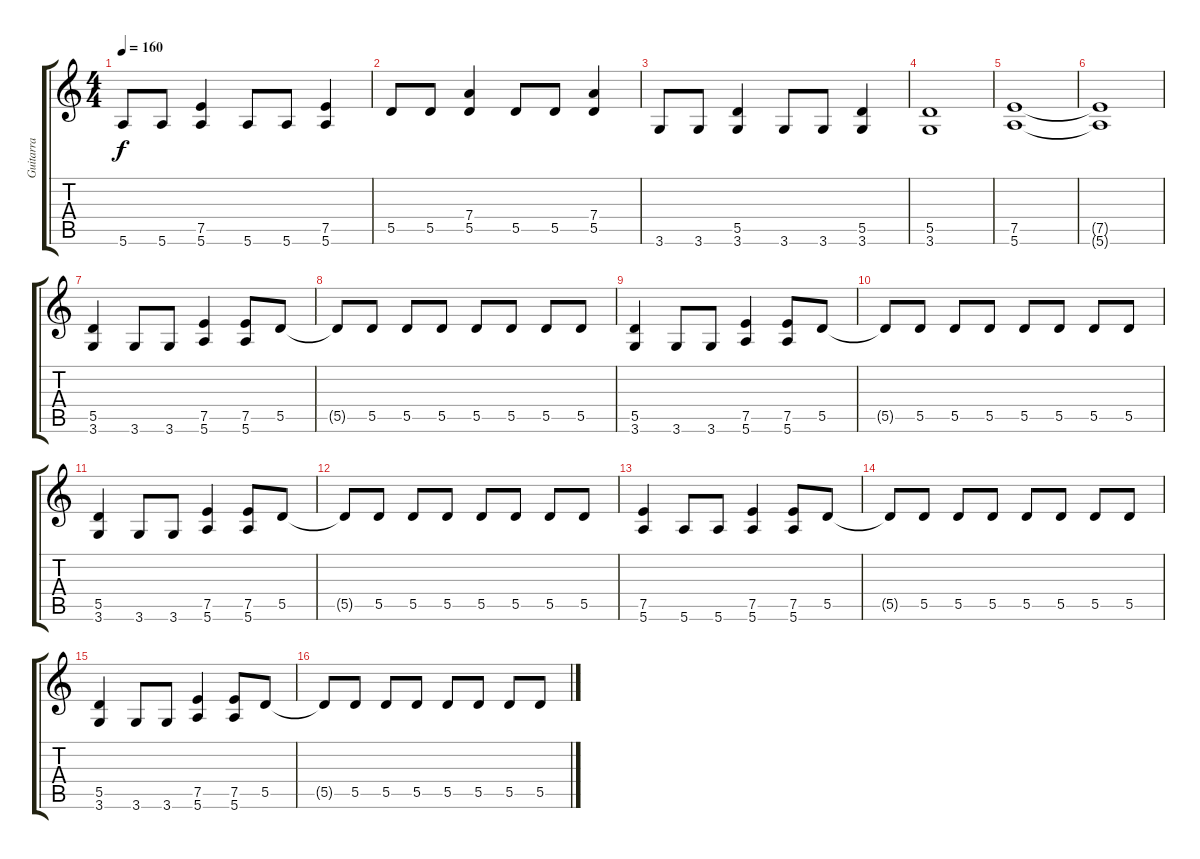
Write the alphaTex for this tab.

\track ("Guitarra" "Guitarra") {instrument overdrivenguitar}
\staff {score tabs}
\tuning (E4 B3 G3 D3 A2 E2) {hide}
\ts (4 4)
\tempo 160
\clef g2
\ks c
5.6.8{dy f} 5.6.8 (7.5 5.6).4 5.6.8 5.6.8 (7.5 5.6).4 |
5.5.8 5.5.8 (7.4 5.5).4 5.5.8 5.5.8 (7.4 5.5).4 |
3.6.8 3.6.8 (5.5 3.6).4 3.6.8 3.6.8 (5.5 3.6).4 |
(5.5 3.6).1 |
(7.5 5.6).1 |
(7.5{t} 5.6{t}).1 |
(5.5 3.6).4 3.6.8 3.6.8 (7.5 5.6).4 (7.5 5.6).8 5.5.8 |
5.5{t}.8 5.5.8 5.5.8 5.5.8 5.5.8 5.5.8 5.5.8 5.5.8 |
(5.5 3.6).4 3.6.8 3.6.8 (7.5 5.6).4 (7.5 5.6).8 5.5.8 |
5.5{t}.8 5.5.8 5.5.8 5.5.8 5.5.8 5.5.8 5.5.8 5.5.8 |
(5.5 3.6).4 3.6.8 3.6.8 (7.5 5.6).4 (7.5 5.6).8 5.5.8 |
5.5{t}.8 5.5.8 5.5.8 5.5.8 5.5.8 5.5.8 5.5.8 5.5.8 |
(7.5 5.6).4 5.6.8 5.6.8 (7.5 5.6).4 (7.5 5.6).8 5.5.8 |
5.5{t}.8 5.5.8 5.5.8 5.5.8 5.5.8 5.5.8 5.5.8 5.5.8 |
(5.5 3.6).4 3.6.8 3.6.8 (7.5 5.6).4 (7.5 5.6).8 5.5.8 |
5.5{t}.8 5.5.8 5.5.8 5.5.8 5.5.8 5.5.8 5.5.8 5.5.8
